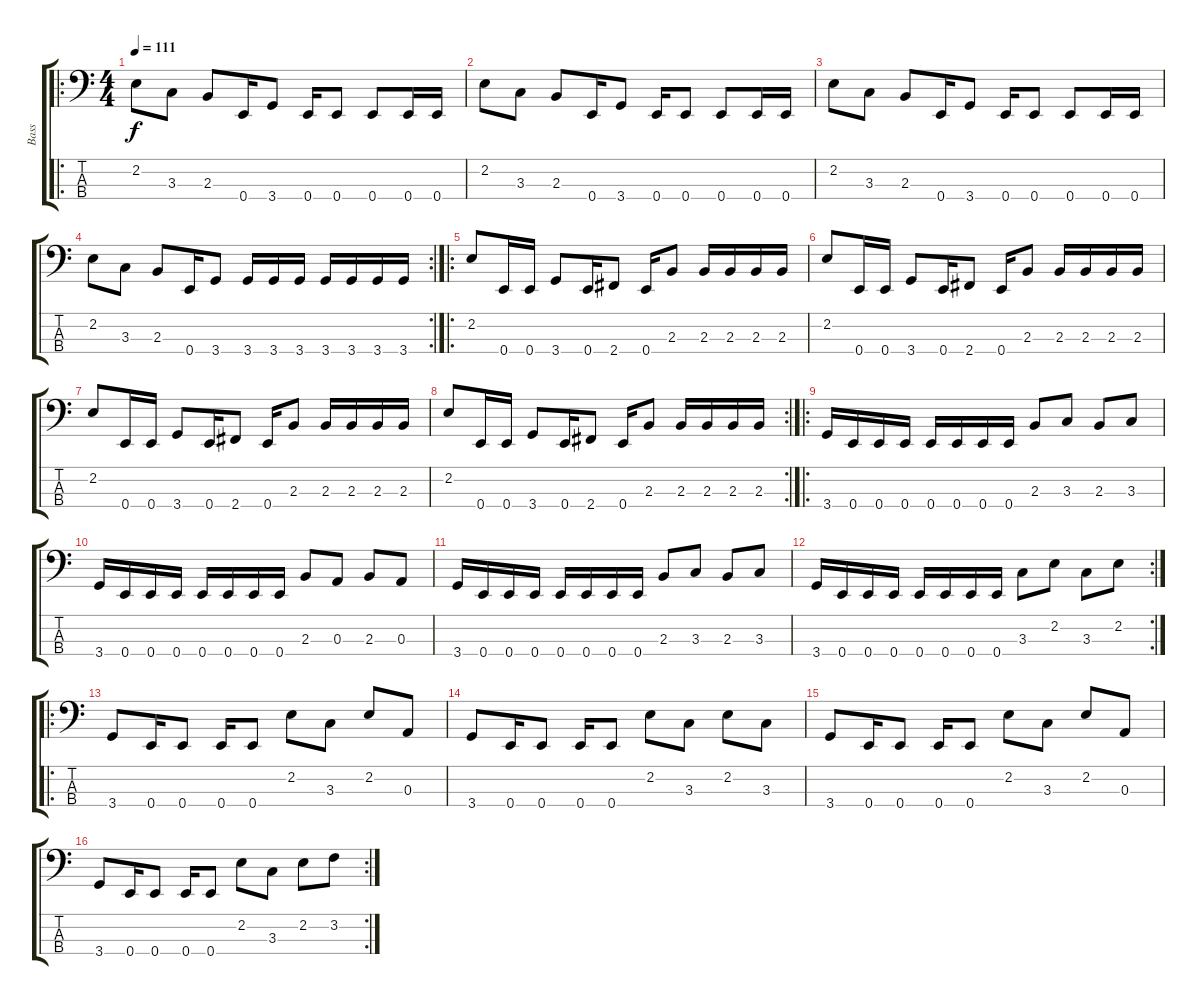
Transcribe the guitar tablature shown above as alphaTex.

\track ("Bass" "Bass") {instrument electricbassfinger}
\staff {score tabs}
\tuning (G2 D2 A1 E1) {hide}
\ro
\ts (4 4)
\tempo 111
\clef f4
\ks c
2.2.8{dy f} 3.3.8 2.3.8 0.4.16 3.4.8 0.4.16 0.4.8 0.4.8 0.4.16 0.4.16 |
2.2.8 3.3.8 2.3.8 0.4.16 3.4.8 0.4.16 0.4.8 0.4.8 0.4.16 0.4.16 |
2.2.8 3.3.8 2.3.8 0.4.16 3.4.8 0.4.16 0.4.8 0.4.8 0.4.16 0.4.16 |
\rc 2
2.2.8 3.3.8 2.3.8 0.4.16 3.4.8 3.4.16 3.4.16 3.4.16 3.4.16 3.4.16 3.4.16 3.4.16 |
\ro
2.2.8 0.4.16 0.4.16 3.4.8 0.4.16 2.4.8 0.4.16 2.3.8 2.3.16 2.3.16 2.3.16 2.3.16 |
2.2.8 0.4.16 0.4.16 3.4.8 0.4.16 2.4.8 0.4.16 2.3.8 2.3.16 2.3.16 2.3.16 2.3.16 |
2.2.8 0.4.16 0.4.16 3.4.8 0.4.16 2.4.8 0.4.16 2.3.8 2.3.16 2.3.16 2.3.16 2.3.16 |
\rc 2
2.2.8 0.4.16 0.4.16 3.4.8 0.4.16 2.4.8 0.4.16 2.3.8 2.3.16 2.3.16 2.3.16 2.3.16 |
\ro
3.4.16 0.4.16 0.4.16 0.4.16 0.4.16 0.4.16 0.4.16 0.4.16 2.3.8 3.3.8 2.3.8 3.3.8 |
3.4.16 0.4.16 0.4.16 0.4.16 0.4.16 0.4.16 0.4.16 0.4.16 2.3.8 0.3.8 2.3.8 0.3.8 |
3.4.16 0.4.16 0.4.16 0.4.16 0.4.16 0.4.16 0.4.16 0.4.16 2.3.8 3.3.8 2.3.8 3.3.8 |
\rc 2
3.4.16 0.4.16 0.4.16 0.4.16 0.4.16 0.4.16 0.4.16 0.4.16 3.3.8 2.2.8 3.3.8 2.2.8 |
\ro
3.4.8 0.4.16 0.4.8 0.4.16 0.4.8 2.2.8 3.3.8 2.2.8 0.3.8 |
3.4.8 0.4.16 0.4.8 0.4.16 0.4.8 2.2.8 3.3.8 2.2.8 3.3.8 |
3.4.8 0.4.16 0.4.8 0.4.16 0.4.8 2.2.8 3.3.8 2.2.8 0.3.8 |
\rc 2
3.4.8 0.4.16 0.4.8 0.4.16 0.4.8 2.2.8 3.3.8 2.2.8 3.2.8
